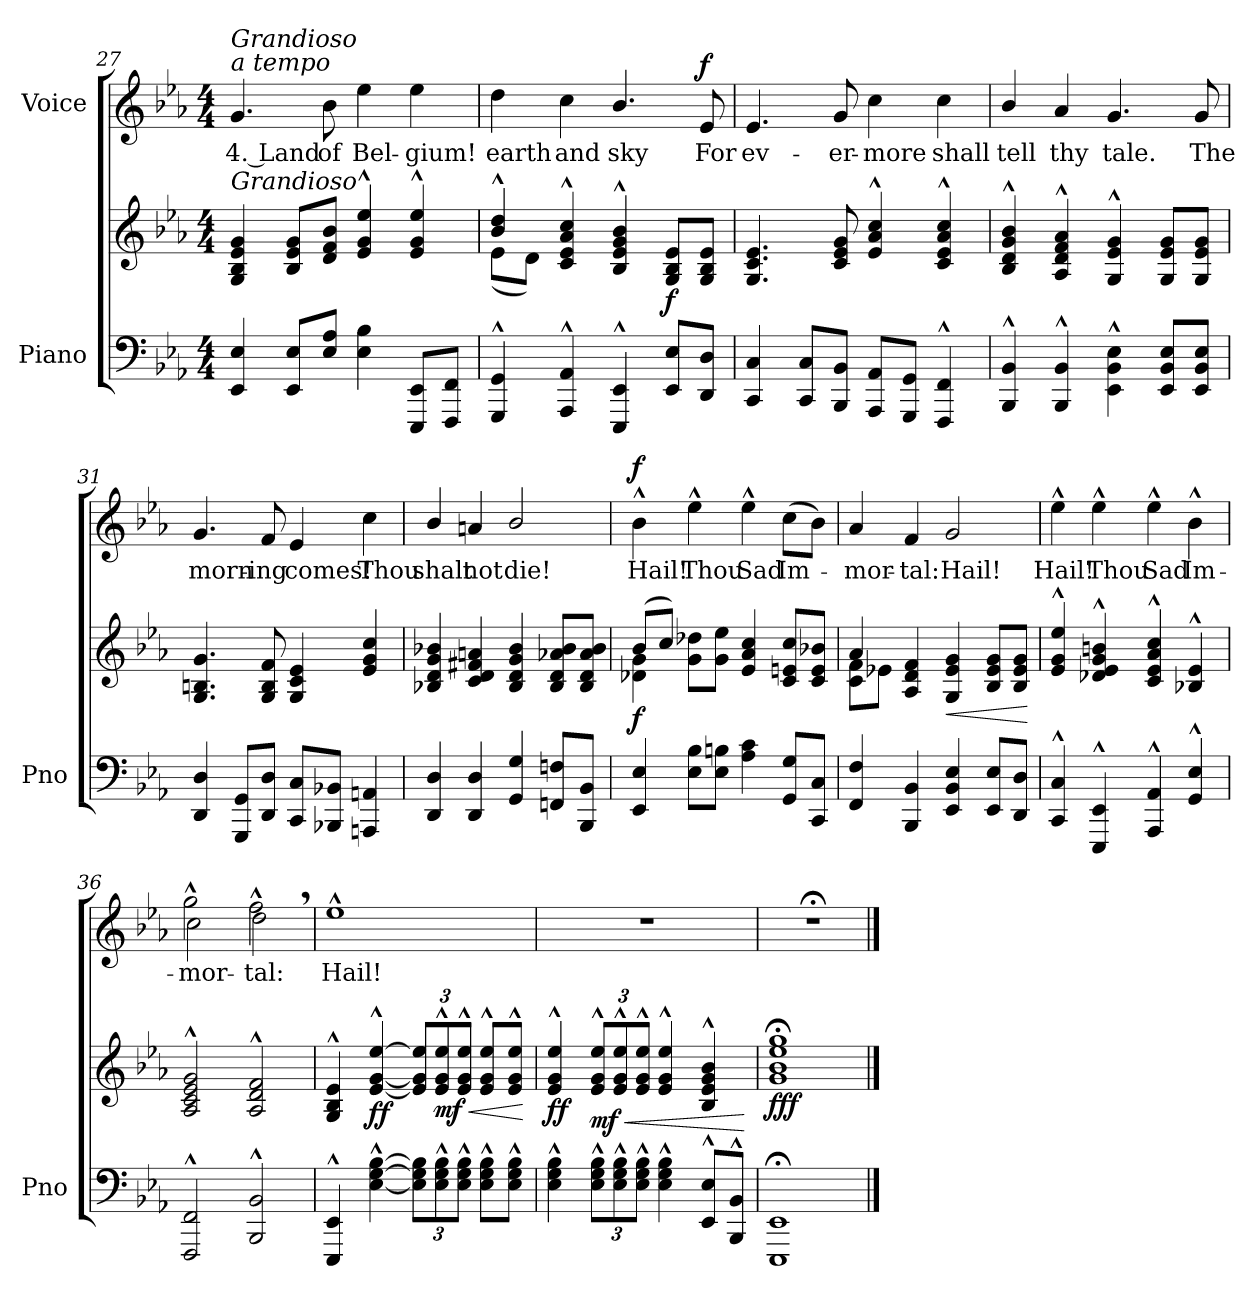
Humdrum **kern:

**kern	**kern	**dynam	**kern	**text	**dynam
*part2	*part2	*part2	*part1	*part1	*part1
*staff3	*staff2	*staff2/3	*staff1	*staff1	*staff1
*I"Piano	*	*	*I"Voice	*	*
*I'Pno	*	*	*	*	*
*clefF4	*clefG2	*	*clefG2	*	*
*k[b-e-a-]	*k[b-e-a-]	*	*k[b-e-a-]	*	*
*M4/4	*M4/4	*	*M4/4	*	*
*MM62	*MM62	*	*MM62	*	*
=27	=27	=27	=27	=27	=27
!	!	!	!LO:TX:a:i:t=a tempo	!	!
!	!	!	!LO:TX:a:i:t=Grandioso	!	!
!	!LO:TX:a:i:t=Grandioso	!	!	!	!
!	!	!LO:DY:b	!	!LO:LY:b	!
!	!	!LO:DY:n=1:b	!	!	!
4EE-/ 4E-/	4G/ 4B-/ 4e-/ 4g/	f other-dynamics	4.g/	4. Land	.
8EE-/ 8E-/L	8B-/ 8e-/ 8g/L	.	.	.	.
!	!	!	!	!LO:LY:b	!
8E-/ 8A-/J	8d/ 8f/ 8b-/J	.	8b-\	of	.
!	!	!	!	!LO:LY:b	!
4E-\ 4B-\	4e-/^^ 4g/^^ 4ee-/^^	.	4ee-\	Bel-	.
!	!	!	!	!LO:LY:b	!
8EEE-/ 8EE-/L	4e-/^^ 4g/^^ 4ee-/^^	.	4ee-\	-gium!	.
8FFF/ 8FF/J	.	.	.	.	.
=28	=28	=28	=28	=28	=28
*	*^	*	*	*	*
!	!	!	!	!	!LO:LY:b	!
4GGG/^^ 4GG/^^	4b-/^^ 4dd/^^	(<8e-\L	.	4dd\	earth	.
.	.	8d\J)	.	.	.	.
!	!	!	!	!	!LO:LY:b	!
4AAA-/^^ 4AA-/^^	4c/^^ 4e-/^^ 4a-/^^ 4cc/^^	2.ryy	.	4cc\	and	.
!	!	!	!	!	!LO:LY:b	!
4EEE-/^^ 4EE-/^^	4B-/^^ 4e-/^^ 4g/^^ 4b-/^^	.	.	4.b-/	sky	.
!	!	!	!LO:DY:b	!	!	!
8EE-/ 8E-/L	8G/ 8B-/ 8e-/L	.	f	.	.	.
!	!	!	!	!	!LO:LY:b	!LO:DY:a
8DD/ 8D/J	8G/ 8B-/ 8e-/J	.	.	8e-/	For	f
*	*v	*v	*	*	*	*
=29	=29	=29	=29	=29	=29
!	!	!	!	!LO:LY:b	!
4CC/ 4C/	4.G/ 4.c/ 4.e-/	.	4.e-/	ev-	.
8CC/ 8C/L	.	.	.	.	.
!	!	!	!	!LO:LY:b	!
8BBB-/ 8BB-/J	8c/ 8e-/ 8g/	.	8g/	-er-	.
!	!	!	!	!LO:LY:b	!
8AAA-/ 8AA-/L	4e-/^^ 4a-/^^ 4cc/^^	.	4cc\	-more	.
8GGG/ 8GG/J	.	.	.	.	.
!	!	!	!	!LO:LY:b	!
4FFF/^^ 4FF/^^	4c/^^ 4e-/^^ 4a-/^^ 4cc/^^	.	4cc\	shall	.
!!LO:LB:g=z
=30	=30	=30	=30	=30	=30
!	!	!	!	!LO:LY:b	!
4BBB-/^^ 4BB-/^^	4B-/^^ 4d/^^ 4g/^^ 4b-/^^	.	4b-/	tell	.
!	!	!	!	!LO:LY:b	!
4BBB-/^^ 4BB-/^^	4A-/^^ 4d/^^ 4f/^^ 4a-/^^	.	4a-/	thy	.
!	!	!	!	!LO:LY:b	!
4EE-\^^ 4BB-\^^ 4E-\^^	4G/^^ 4e-/^^ 4g/^^	.	4.g/	tale.	.
8EE-/ 8BB-/ 8E-/L	8G/ 8e-/ 8g/L	.	.	.	.
!	!	!	!	!LO:LY:b	!
8EE-/ 8BB-/ 8E-/J	8G/ 8e-/ 8g/J	.	8g/	The	.
=31	=31	=31	=31	=31	=31
!	!	!LO:DY:b	!	!LO:LY:b	!
!	!	!LO:DY:n=1:b	!	!	!LO:DY:a
!	!	!	!	!	!LO:DY:n=1:a
4DD/ 4D/	4.G/ 4.Bn/ 4.g/	other-dynamics f	4.g/	morn-	other-dynamics f
8GGG/ 8GG/L	.	.	.	.	.
!	!	!	!	!LO:LY:b	!
8DD/ 8D/J	8G/ 8B/ 8f/	.	8f/	-ing	.
!	!	!	!	!LO:LY:b	!
8CC/ 8C/L	4G/ 4c/ 4e-/	.	4e-/	comes!	.
8BBB-X/ 8BB-X/J	.	.	.	.	.
!	!	!	!	!LO:LY:b	!
4AAAn/ 4AAn/	4e-/ 4g/ 4cc/	.	4cc\	Thou	.
=32	=32	=32	=32	=32	=32
!	!	!	!	!LO:LY:b	!
4DD/ 4D/	4B-X/ 4d/ 4g/ 4b-X/	.	4b-/	shalt	.
!	!	!	!	!LO:LY:b	!
4DD/ 4D/	4c/ 4d/ 4f#X/ 4an/	.	4an/	not	.
!	!	!	!	!LO:LY:b	!
4GG/ 4G/	4B-/ 4d/ 4g/ 4b-/	.	2b-/	die!	.
8FFn/ 8Fn/L	8B-/ 8d/ 8a-X/ 8b-/L	.	.	.	.
8BBB-/ 8BB-/J	8B-/ 8d/ 8a-/ 8b-/J	.	.	.	.
=33	=33	=33	=33	=33	=33
*	*^	*	*	*	*
!	!	!	!LO:DY:b	!	!LO:LY:b	!LO:DY:a
4EE-/ 4E-/	(>8b-/L	4d-X\ 4g\	f	4b-^^\	Hail!	f
.	8cc/J)	.	.	.	.	.
!	!	!	!	!	!LO:LY:b	!
8E-\ 8B-\L	8g\ 8dd-X\L	2.ryy	.	4ee-^^\	Thou	.
8E-\ 8Bn\J	8g\ 8ee-\J	.	.	.	.	.
!	!	!	!	!	!LO:LY:b	!
4A-\ 4c\	4e-/ 4a-/ 4cc/	.	.	4ee-^^\	Sad	.
!	!	!	!	!	!LO:LY:b	!
8GG/ 8G/L	8c/ 8en/ 8cc/L	.	.	(>8cc\L	Im-	.
8CC/ 8C/J	8c/ 8e/ 8b-X/J	.	.	8b-\J)	.	.
=34	=34	=34	=34	=34	=34	=34
!	!	!	!	!	!LO:LY:b	!
4FF/ 4F/	4a-/	8c\ 8f\L	.	4a-/	-mor-	.
.	.	8e-X\J	.	.	.	.
!	!	!	!	!	!LO:LY:b	!
4BBB-/ 4BB-/	4A-/ 4d/ 4f/	2.ryy	.	4f/	-tal:	.
!	!	!	!LO:HP:b	!	!LO:LY:b	!
4EE-/ 4BB-/ 4E-/	4G/ 4e-/ 4g/	.	<	2g/	Hail!	.
8EE-/ 8E-/L	8B-/ 8e-/ 8g/L	.	.	.	.	.
8DD/ 8D/J	8B-/ 8e-/ 8g/J	.	.	.	.	.
*	*v	*v	*	*	*	*
.	.	[	.	.	.
!!LO:LB:g=z
=35	=35	=35	=35	=35	=35
*	*	*	*MM60	*	*
!	!	!LO:DY:b	!	!LO:LY:b	!
!	!	!LO:DY:n=1:b	!	!	!LO:DY:a
!	!	!	!	!	!LO:DY:n=1:a
4CC/^^ 4C/^^	4e-/^^ 4g/^^ 4ee-/^^	ff other-dynamics	4ee-^^\	Hail!	ff other-dynamics
!	!	!	!	!LO:LY:b	!
4EEE-/^^ 4EE-/^^	4d-X/^^ 4e-/^^ 4g/^^ 4bn/^^	.	4ee-^^\	Thou	.
!	!	!	!	!LO:LY:b	!
4AAA-/^^ 4AA-/^^	4c/^^ 4e-/^^ 4a-/^^ 4cc/^^	.	4ee-^^\	Sad	.
!	!	!	!	!LO:LY:b	!
4GG/^^ 4E-/^^	4B-X/^^ 4e-/^^	.	4b-^^\	Im-	.
=36	=36	=36	=36	=36	=36
!	!	!	!	!LO:LY:b	!
*	*	*	*^	*	*
2FFF/^^ 2FF/^^	2A-/^^ 2c/^^ 2e-/^^ 2g/^^	.	2gg^^\	2cc\	-mor-	.
!	!	!	!	!	!LO:LY:b	!
2BBB-/^^ 2BB-/^^	2A-/^^ 2d/^^ 2f/^^	.	2ff^^,\	2dd\	-tal:	.
*	*	*	*v	*v	*	*
=37	=37	=37	=37	=37	=37
*	*	*	*MM76	*	*
*	*	*	*^	*	*
!	!	!	!	!	!LO:LY:b	!
*	*	*	*v	*v	*	*
4EEE-/^^ 4EE-/^^	4G/^^ 4B-/^^ 4e-/^^	.	1ee-^^	Hail!	.
!	!	!LO:DY:b	!	!	!
[4E-\^^ [4G\^^ [4B-\^^	[4e-/^^ [4g/^^ [4ee-/^^	ff	.	.	.
*Xbrackettup	*Xbrackettup	*	*	*	*
12E-\] 12G\] 12B-\]L	12e-/] 12g/] 12ee-/]L	.	.	.	.
!	!	!LO:HP:b	!	!	!
!	!	!LO:DY:n=1:b	!	!	!
12E-\^^ 12G\^^ 12B-\^^	12e-/^^ 12g/^^ 12ee-/^^	< mf	.	.	.
12E-\^^ 12G\^^ 12B-\^^J	12e-/^^ 12g/^^ 12ee-/^^J	.	.	.	.
8E-\^^ 8G\^^ 8B-\^^L	8e-/^^ 8g/^^ 8ee-/^^L	.	.	.	.
8E-\^^ 8G\^^ 8B-\^^J	8e-/^^ 8g/^^ 8ee-/^^J	.	.	.	.
.	.	[	.	.	.
=38	=38	=38	=38	=38	=38
*	*	*	*MM72	*	*
!	!	!LO:DY:b	!	!	!
4E-\^^ 4G\^^ 4B-\^^	4e-/^^ 4g/^^ 4ee-/^^	ff	1r	.	.
!	!	!LO:HP:b	!	!	!
!	!	!LO:DY:n=1:b	!	!	!
12E-\^^ 12G\^^ 12B-\^^L	12e-/^^ 12g/^^ 12ee-/^^L	< mf	.	.	.
12E-\^^ 12G\^^ 12B-\^^	12e-/^^ 12g/^^ 12ee-/^^	.	.	.	.
12E-\^^ 12G\^^ 12B-\^^J	12e-/^^ 12g/^^ 12ee-/^^J	.	.	.	.
4E-\^^ 4G\^^ 4B-\^^	4e-/^^ 4g/^^ 4ee-/^^	.	.	.	.
8EE-/^^ 8E-/^^L	4B-/^^ 4e-/^^ 4g/^^ 4b-/^^	.	.	.	.
8BBB-/^^ 8BB-/^^J	.	.	.	.	.
.	.	[	.	.	.
=39	=39	=39	=39	=39	=39
!	!	!LO:DY:b	!	!	!
1EEE-; 1EE-;	1g;< 1b-;< 1ee-;< 1gg;<	fff	1r;<	.	.
==	==	==	==	==	==
*-	*-	*-	*-	*-	*-
